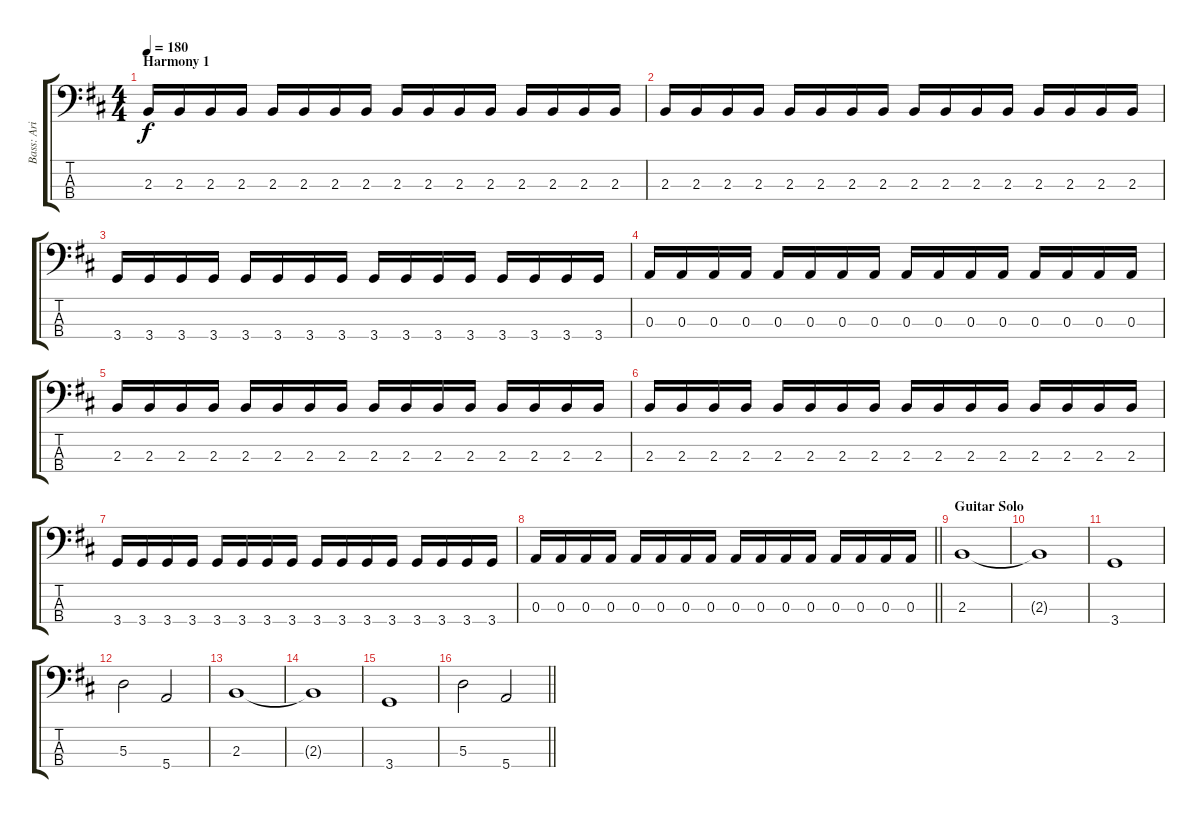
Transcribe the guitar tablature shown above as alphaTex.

\track ("Bass: Ari Katajamäki" "Bass: Ari ") {instrument electricbassfinger}
\staff {score tabs}
\tuning (G2 D2 A1 E1) {hide}
\ts (4 4)
\section ("" "Harmony 1")
\tempo 180
\clef f4
\ks bminor
2.3.16{dy f} 2.3.16 2.3.16 2.3.16 2.3.16 2.3.16 2.3.16 2.3.16 2.3.16 2.3.16 2.3.16 2.3.16 2.3.16 2.3.16 2.3.16 2.3.16 |
2.3.16 2.3.16 2.3.16 2.3.16 2.3.16 2.3.16 2.3.16 2.3.16 2.3.16 2.3.16 2.3.16 2.3.16 2.3.16 2.3.16 2.3.16 2.3.16 |
3.4.16 3.4.16 3.4.16 3.4.16 3.4.16 3.4.16 3.4.16 3.4.16 3.4.16 3.4.16 3.4.16 3.4.16 3.4.16 3.4.16 3.4.16 3.4.16 |
0.3.16 0.3.16 0.3.16 0.3.16 0.3.16 0.3.16 0.3.16 0.3.16 0.3.16 0.3.16 0.3.16 0.3.16 0.3.16 0.3.16 0.3.16 0.3.16 |
2.3.16 2.3.16 2.3.16 2.3.16 2.3.16 2.3.16 2.3.16 2.3.16 2.3.16 2.3.16 2.3.16 2.3.16 2.3.16 2.3.16 2.3.16 2.3.16 |
2.3.16 2.3.16 2.3.16 2.3.16 2.3.16 2.3.16 2.3.16 2.3.16 2.3.16 2.3.16 2.3.16 2.3.16 2.3.16 2.3.16 2.3.16 2.3.16 |
3.4.16 3.4.16 3.4.16 3.4.16 3.4.16 3.4.16 3.4.16 3.4.16 3.4.16 3.4.16 3.4.16 3.4.16 3.4.16 3.4.16 3.4.16 3.4.16 |
\barLineRight lightlight
0.3.16 0.3.16 0.3.16 0.3.16 0.3.16 0.3.16 0.3.16 0.3.16 0.3.16 0.3.16 0.3.16 0.3.16 0.3.16 0.3.16 0.3.16 0.3.16 |
\section ("" "Guitar Solo")
2.3.1 |
2.3{t}.1 |
3.4.1 |
5.3.2 5.4.2 |
2.3.1 |
2.3{t}.1 |
3.4.1 |
\barLineRight lightlight
5.3.2 5.4.2
